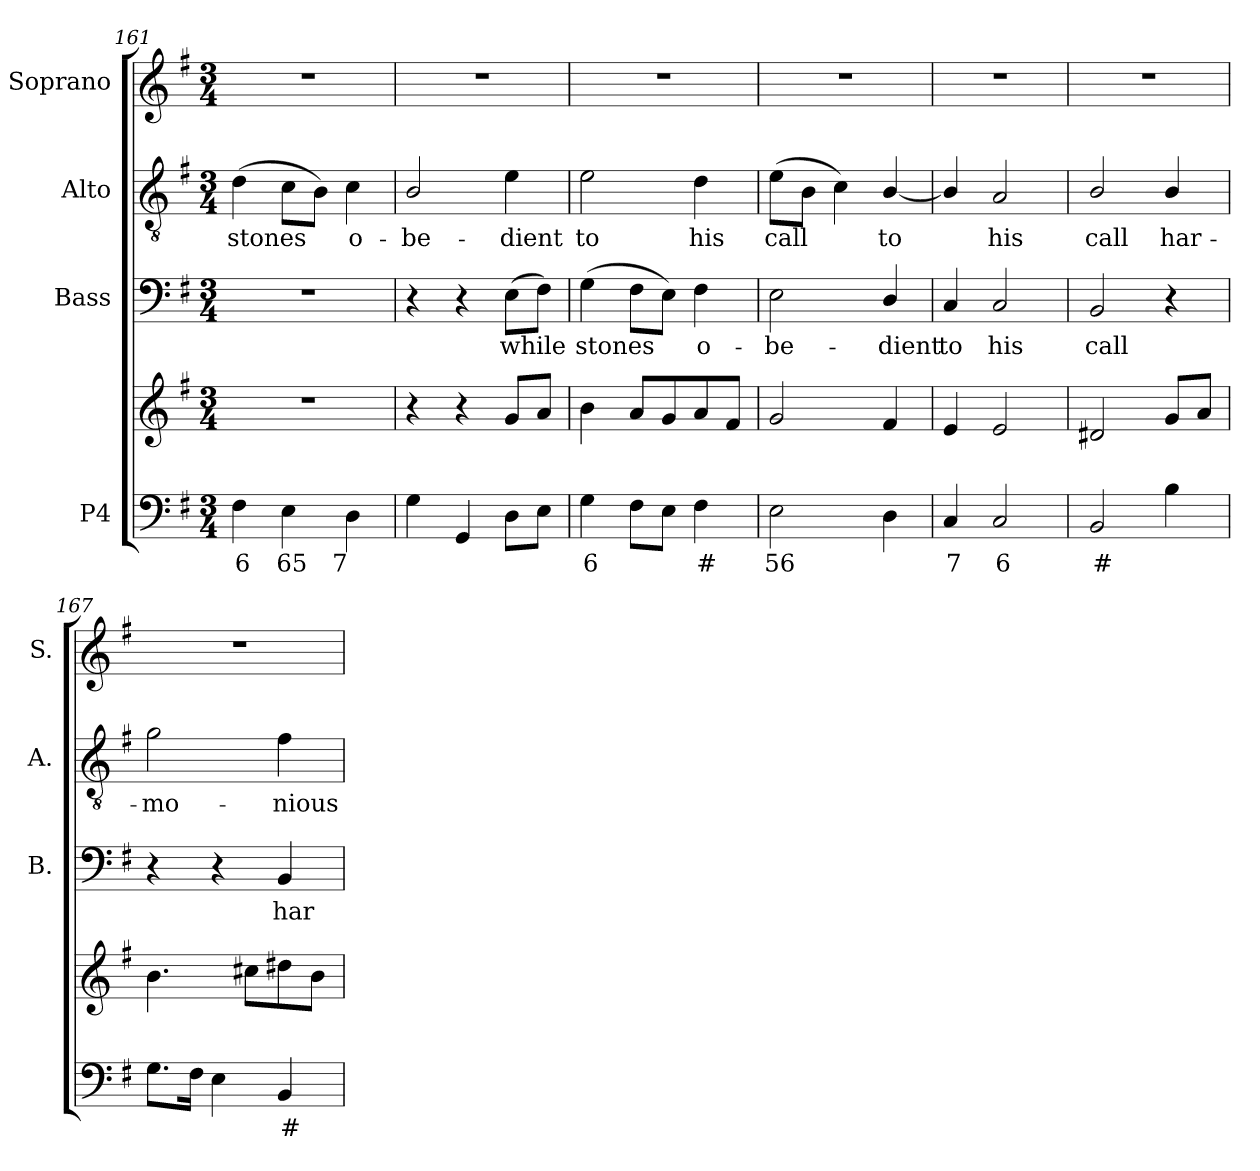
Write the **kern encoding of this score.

**kern	**text	**kern	**kern	**text	**kern	**text	**kern
*part4	*part4	*part4	*part3	*part3	*part2	*part2	*part1
*staff5	*staff5	*staff4	*staff3	*staff3	*staff2	*staff2	*staff1
*I"P4	*	*	*I"Bass	*	*I"Alto	*	*I"Soprano
*	*	*	*I'B.	*	*I'A.	*	*I'S.
!!LO:PB:g=z
*clefF4	*	*clefG2	*clefF4	*	*clefGv2	*	*clefG2
*	*	*	*	*	*ITrd7c12	*	*
*k[f#]	*	*k[f#]	*k[f#]	*	*k[f#]	*	*k[f#]
*G:	*	*G:	*G:	*	*G:	*	*G:
*M3/4	*	*M3/4	*M3/4	*	*M3/4	*	*M3/4
=161	=161	=161	=161	=161	=161	=161	=161
!	!LO:LY:b:color=#000000	!LO:N:vis=1	!LO:N:vis=1	!	!	!	!
!	!	!	!	!	!	!LO:LY:b:color=#000000	!LO:N:vis=1
4F#i\	6	2.r	2.r	.	(4Di\	stones	2.r
!	!LO:LY:b:color=#000000	!	!	!	!	!	!
4Ei\	65	.	.	.	8Ci\L	.	.
.	.	.	.	.	8BBi\J)	.	.
!	!LO:LY:b:color=#000000	!	!	!	!	!	!
!	!	!	!	!	!	!LO:LY:b:color=#000000	!
4Di\	7	.	.	.	4Ci\	o-	.
=162	=162	=162	=162	=162	=162	=162	=162
!	!	!	!	!	!	!LO:LY:b:color=#000000	!LO:N:vis=1
4Gi\	.	4r	4r	.	2BBi/	-be-	2.r
4GGi/	.	4r	4r	.	.	.	.
!	!	!	!	!LO:LY:b:color=#000000	!	!	!
!	!	!	!	!	!	!LO:LY:b:color=#000000	!
8Di\L	.	8gi/L	(8Ei\L	while	4Ei\	-dient	.
8Ei\J	.	8ai/J	8F#i\J)	.	.	.	.
=163	=163	=163	=163	=163	=163	=163	=163
!	!LO:LY:b:color=#000000	!	!	!	!	!	!
!	!	!	!	!LO:LY:b:color=#000000	!	!	!
!	!	!	!	!	!	!LO:LY:b:color=#000000	!LO:N:vis=1
4Gi\	6	4bi\	(4Gi\	stones	2Ei\	to	2.r
8F#i\L	.	8ai/L	8F#i\L	.	.	.	.
8Ei\J	.	8gi/	8Ei\J)	.	.	.	.
!	!LO:LY:b:color=#000000	!	!	!	!	!	!
!	!	!	!	!LO:LY:b:color=#000000	!	!	!
!	!	!	!	!	!	!LO:LY:b:color=#000000	!
4F#i\	#	8ai/	4F#i\	o-	4Di\	his	.
.	.	8f#i/J	.	.	.	.	.
=164	=164	=164	=164	=164	=164	=164	=164
!	!LO:LY:b:color=#000000	!	!	!	!	!	!
!	!	!	!	!LO:LY:b:color=#000000	!	!	!
!	!	!	!	!	!	!LO:LY:b:color=#000000	!LO:N:vis=1
2Ei\	56	2gi/	2Ei\	-be-	(8Ei\L	call	2.r
.	.	.	.	.	8BBi\J	.	.
.	.	.	.	.	4Ci\)	.	.
!	!	!	!	!LO:LY:b:color=#000000	!	!	!
!	!	!	!	!	!	!LO:LY:b:color=#000000	!
4Di\	.	4f#i/	4Di/	-dient	[<4BBi/	to	.
=165	=165	=165	=165	=165	=165	=165	=165
!	!LO:LY:b:color=#000000	!	!	!	!	!	!
!	!	!	!	!LO:LY:b:color=#000000	!	!	!LO:N:vis=1
4Ci/	7	4ei/	4Ci/	to	4BBi/]	.	2.r
!	!LO:LY:b:color=#000000	!	!	!	!	!	!
!	!	!	!	!LO:LY:b:color=#000000	!	!	!
!	!	!	!	!	!	!LO:LY:b:color=#000000	!
2Ci/	6	2ei/	2Ci/	his	2AAi/	his	.
=166	=166	=166	=166	=166	=166	=166	=166
!	!LO:LY:b:color=#000000	!	!	!	!	!	!
!	!	!	!	!LO:LY:b:color=#000000	!	!	!
!	!	!	!	!	!	!LO:LY:b:color=#000000	!LO:N:vis=1
2BBi/	#	2d#Xi/	2BBi/	call	2BBi/	call	2.r
!	!	!	!	!	!	!LO:LY:b:color=#000000	!
4Bi\	.	8gi/L	4r	.	4BBi/	har-	.
.	.	8ai/J	.	.	.	.	.
=167	=167	=167	=167	=167	=167	=167	=167
!	!	!	!	!	!	!LO:LY:b:color=#000000	!LO:N:vis=1
8.Gi\L	.	4.bi\	4r	.	2Gi\	-mo-	2.r
16F#i\Jk	.	.	.	.	.	.	.
4Ei\	.	.	4r	.	.	.	.
.	.	8cc#Xi\L	.	.	.	.	.
!	!LO:LY:b:color=#000000	!	!	!	!	!	!
!	!	!	!	!LO:LY:b:color=#000000	!	!	!
!	!	!	!	!	!	!LO:LY:b:color=#000000	!
4BBi/	#	8dd#Xi\	4BBi/	har-	4F#i\	-nious	.
.	.	8bi\J	.	.	.	.	.
=	=	=	=	=	=	=	=
*-	*-	*-	*-	*-	*-	*-	*-
